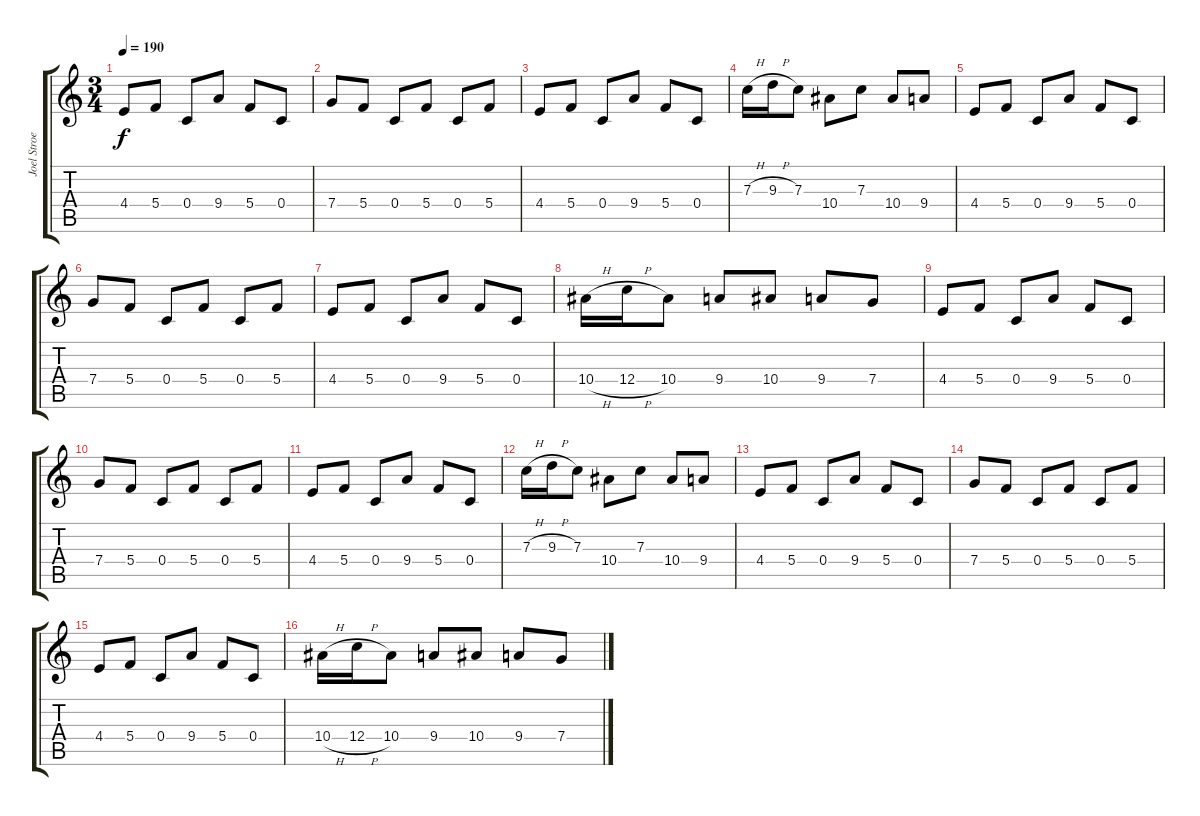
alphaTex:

\track ("Joel Stroetzel" "Joel Stroe") {instrument overdrivenguitar}
\staff {score tabs}
\tuning (D4 A3 F3 C3 G2 C2) {hide}
\ts (3 4)
\tempo 190
\clef g2
\ks c
4.4.8{dy f} 5.4.8 0.4.8 9.4.8 5.4.8 0.4.8 |
7.4.8 5.4.8 0.4.8 5.4.8 0.4.8 5.4.8 |
4.4.8 5.4.8 0.4.8 9.4.8 5.4.8 0.4.8 |
7.3{h}.16 9.3{h}.16 7.3.8 10.4.8 7.3.8 10.4.8 9.4.8 |
4.4.8 5.4.8 0.4.8 9.4.8 5.4.8 0.4.8 |
7.4.8 5.4.8 0.4.8 5.4.8 0.4.8 5.4.8 |
4.4.8 5.4.8 0.4.8 9.4.8 5.4.8 0.4.8 |
10.4{h}.16 12.4{h}.16 10.4.8 9.4.8 10.4.8 9.4.8 7.4.8 |
4.4.8 5.4.8 0.4.8 9.4.8 5.4.8 0.4.8 |
7.4.8 5.4.8 0.4.8 5.4.8 0.4.8 5.4.8 |
4.4.8 5.4.8 0.4.8 9.4.8 5.4.8 0.4.8 |
7.3{h}.16 9.3{h}.16 7.3.8 10.4.8 7.3.8 10.4.8 9.4.8 |
4.4.8 5.4.8 0.4.8 9.4.8 5.4.8 0.4.8 |
7.4.8 5.4.8 0.4.8 5.4.8 0.4.8 5.4.8 |
4.4.8 5.4.8 0.4.8 9.4.8 5.4.8 0.4.8 |
10.4{h}.16 12.4{h}.16 10.4.8 9.4.8 10.4.8 9.4.8 7.4.8
